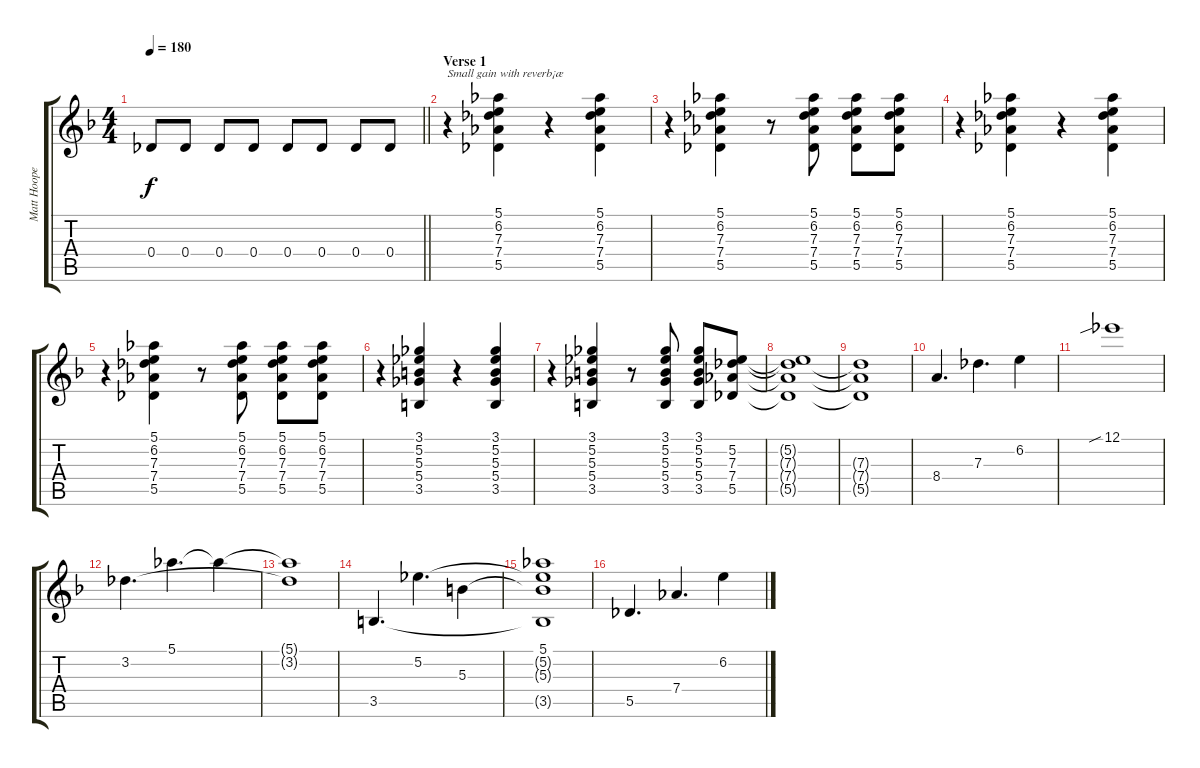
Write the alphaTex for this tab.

\track ("Matt Hoopes (Guitar)" "Matt Hoope") {instrument distortionguitar}
\staff {score tabs}
\tuning (Eb4 Bb3 Gb3 Db3 Ab2 Eb2) {hide}
\ts (4 4)
\tempo 180
\clef g2
\barLineRight lightlight
\ks dminor
0.4.8{dy f} 0.4.8 0.4.8 0.4.8 0.4.8 0.4.8 0.4.8 0.4.8 |
\section ("" "Verse 1")
r.4{txt "Small gain with reverb¡æ" instrument distortionguitar} (5.1 6.2 7.3 7.4 5.5).4 r.4 (5.1 6.2 7.3 7.4 5.5).4 |
r.4 (5.1 6.2 7.3 7.4 5.5).4 r.8 (5.1 6.2 7.3 7.4 5.5).8 (5.1 6.2 7.3 7.4 5.5).8 (5.1 6.2 7.3 7.4 5.5).8 |
r.4 (5.1 6.2 7.3 7.4 5.5).4 r.4 (5.1 6.2 7.3 7.4 5.5).4 |
r.4 (5.1 6.2 7.3 7.4 5.5).4 r.8 (5.1 6.2 7.3 7.4 5.5).8 (5.1 6.2 7.3 7.4 5.5).8 (5.1 6.2 7.3 7.4 5.5).8 |
r.4 (3.1 5.2 5.3 5.4 3.5).4 r.4 (3.1 5.2 5.3 5.4 3.5).4 |
r.4 (3.1 5.2 5.3 5.4 3.5).4 r.8 (3.1 5.2 5.3 5.4 3.5).8 (3.1 5.2 5.3 5.4 3.5).8 (5.2 7.3 7.4 5.5).8 |
(5.2{t} 7.3{t} 7.4{t} 5.5{t}).1 |
(7.3{t} 7.4{t} 5.5{t}).1 |
8.4.4{d} 7.3.4{d} 6.2.4 |
12.1{sib}.1 |
3.2.4{d} 5.1.4{d} 5.1{t}.4 |
(5.1{t} 3.2{t}).1 |
3.5.4{d} 5.2.4{d} 5.3.4 |
(5.1 5.2{t} 5.3{t} 3.5{t}).1 |
5.5.4{d} 7.4.4{d} 6.2.4
